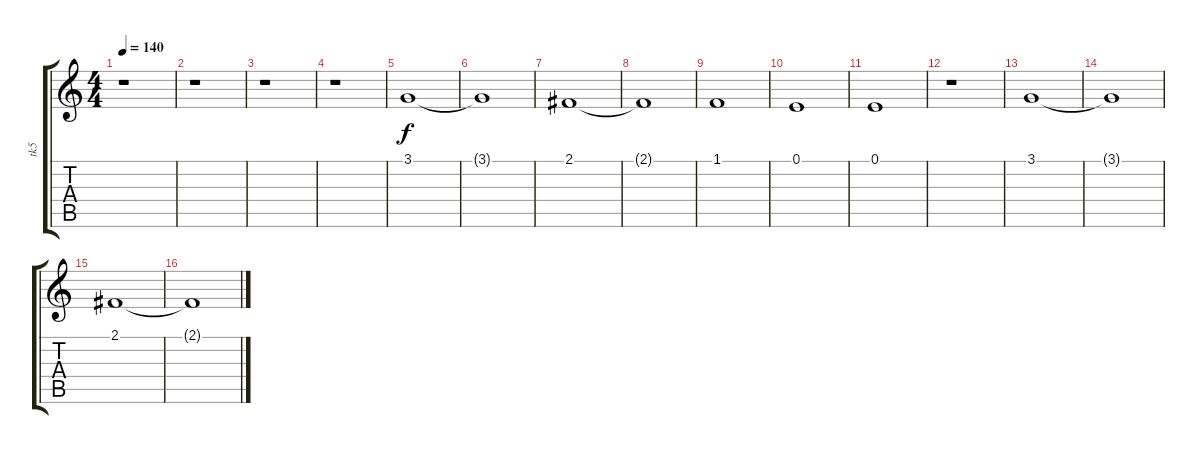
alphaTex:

\track ("tk5" "tk5") {instrument flute}
\staff {score tabs}
\tuning (E4 B3 G3 D3 A2 E2) {hide}
\ts (4 4)
\tempo 140
\clef g2
\ks c
r.1{dy f} |
r.1 |
r.1 |
r.1 |
3.1.1 |
3.1{t}.1 |
2.1.1 |
2.1{t}.1 |
1.1.1 |
0.1.1 |
0.1.1 |
r.1 |
3.1.1 |
3.1{t}.1 |
2.1.1 |
2.1{t}.1
